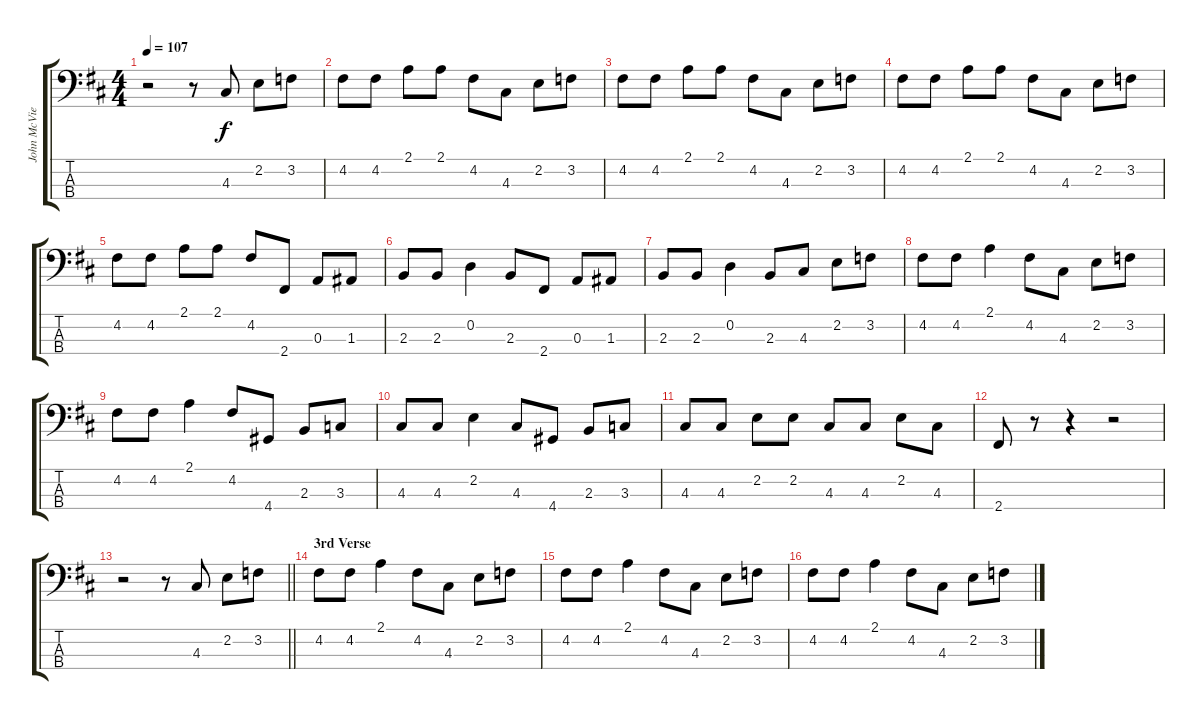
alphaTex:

\track ("John McVie - Bass" "John McVie") {instrument electricbassfinger}
\staff {score tabs}
\tuning (G2 D2 A1 E1) {hide}
\ts (4 4)
\tempo 107
\clef f4
\ks d
r.2{dy f} r.8 4.3.8 2.2.8 3.2.8 |
4.2.8 4.2.8 2.1.8 2.1.8 4.2.8 4.3.8 2.2.8 3.2.8 |
4.2.8 4.2.8 2.1.8 2.1.8 4.2.8 4.3.8 2.2.8 3.2.8 |
4.2.8 4.2.8 2.1.8 2.1.8 4.2.8 4.3.8 2.2.8 3.2.8 |
4.2.8 4.2.8 2.1.8 2.1.8 4.2.8 2.4.8 0.3.8 1.3.8 |
2.3.8 2.3.8 0.2.4 2.3.8 2.4.8 0.3.8 1.3.8 |
2.3.8 2.3.8 0.2.4 2.3.8 4.3.8 2.2.8 3.2.8 |
4.2.8 4.2.8 2.1.4 4.2.8 4.3.8 2.2.8 3.2.8 |
4.2.8 4.2.8 2.1.4 4.2.8 4.4.8 2.3.8 3.3.8 |
4.3.8 4.3.8 2.2.4 4.3.8 4.4.8 2.3.8 3.3.8 |
4.3.8 4.3.8 2.2.8 2.2.8 4.3.8 4.3.8 2.2.8 4.3.8 |
2.4.8 r.8 r.4 r.2 |
\barLineRight lightlight
r.2 r.8 4.3.8 2.2.8 3.2.8 |
\section ("" "3rd Verse")
4.2.8 4.2.8 2.1.4 4.2.8 4.3.8 2.2.8 3.2.8 |
4.2.8 4.2.8 2.1.4 4.2.8 4.3.8 2.2.8 3.2.8 |
4.2.8 4.2.8 2.1.4 4.2.8 4.3.8 2.2.8 3.2.8
